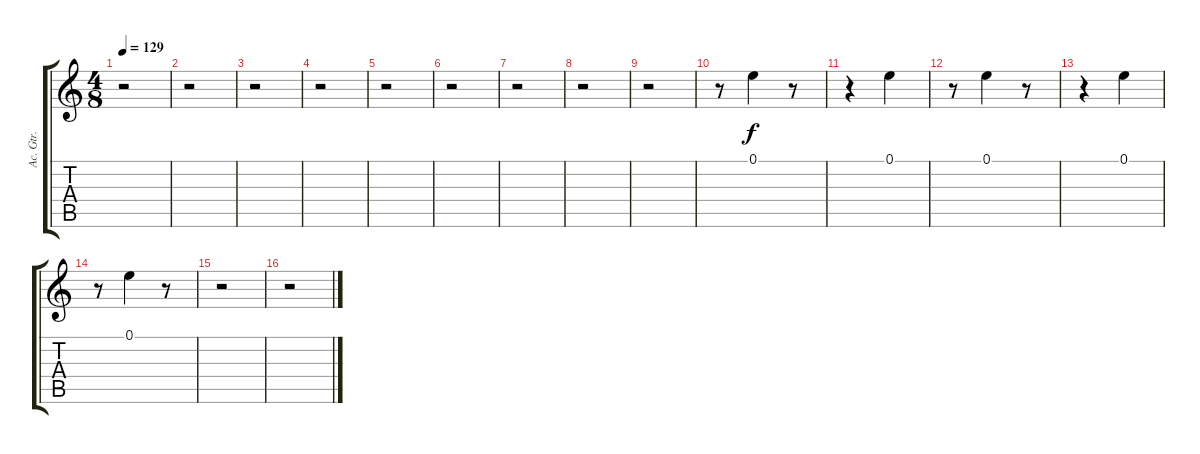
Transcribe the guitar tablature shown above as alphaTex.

\track ("Ac. Gtr." "Ac. Gtr.") {instrument acousticguitarsteel}
\staff {score tabs}
\tuning (E4 B3 G3 D3 A2 E2) {hide}
\ts (4 8)
\tempo 129
\clef g2
\ks c
r.2{dy f} |
r.2 |
r.2 |
r.2 |
r.2 |
r.2 |
r.2 |
r.2 |
r.2 |
r.8 0.1.4 r.8 |
r.4 0.1.4 |
r.8 0.1.4 r.8 |
r.4 0.1.4 |
r.8 0.1.4 r.8 |
r.2 |
r.2
